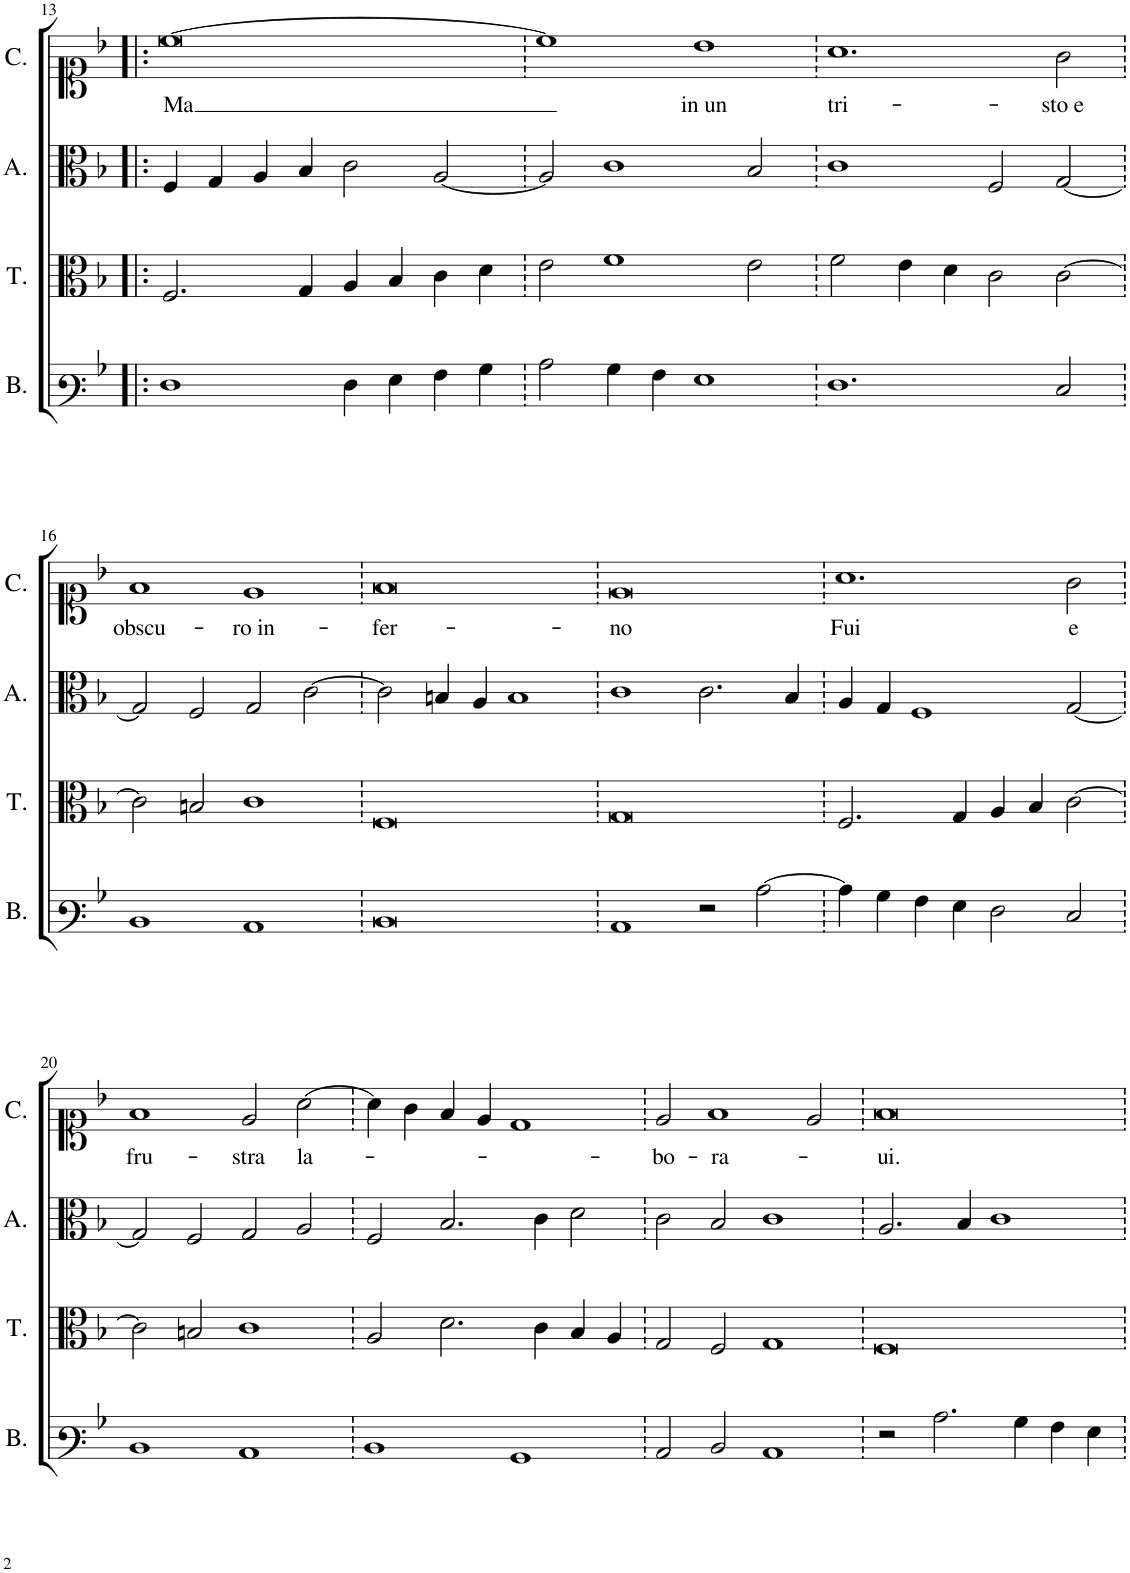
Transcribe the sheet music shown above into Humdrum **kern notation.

**kern	**kern	**kern	**kern	**text
*part4	*part3	*part2	*part1	*part1
*staff4	*staff3	*staff2	*staff1	*staff1
*I"Bassus	*I"Tenor	*I"Altus	*I"Cantus	*
*I'B.	*I'T.	*I'A.	*I'C.	*
!!LO:PB:g=z
*clefF3	*clefC3	*clefC3	*clefC1	*
*k[b-]	*k[b-]	*k[b-]	*k[b-]	*
*M8/4	*M8/4	*M8/4	*M8/4	*
=13!|:	=13!|:	=13!|:	=13!|:	=13!|:
!	!	!	!	!LO:LY:b
1F	2.F/	4F/	[0cc	Ma
.	.	4G/	.	.
.	.	4A/	.	.
.	4G/	4B-/	.	.
4F\	4A/	2c\	.	.
4G\	4B-/	.	.	.
4A\	4c\	[2A/	.	.
4B-\	4d\	.	.	.
=14	=14	=14	=14	=14
2c\	2e\	2A/]	1cc]	.
4B-\	1f	1c	.	.
4A\	.	.	.	.
!	!	!	!	!LO:LY:b
1G	.	.	1b-	in un
.	2e\	2B-/	.	.
=15	=15	=15	=15	=15
!	!	!	!	!LO:LY:b
1.F	2f\	1c	1.a	tri-
.	4e\	.	.	.
.	4d\	.	.	.
.	2c\	2F/	.	.
!	!	!	!	!LO:LY:b
2E/	[2c\	[2G/	2g\	-sto e
!!LO:LB:g=z
=16	=16	=16	=16	=16
!	!	!	!	!LO:LY:b
1D	2c\]	2G/]	1f	obscu-
.	2Bn/	2F/	.	.
!	!	!	!	!LO:LY:b
1C	1c	2G/	1e	-ro in-
.	.	[2c\	.	.
=17	=17	=17	=17	=17
!	!	!	!	!LO:LY:b
0D	0F	2c\]	0f	-fer-
.	.	4Bn/	.	.
.	.	4A/	.	.
.	.	1B	.	.
=18	=18	=18	=18	=18
!	!	!	!	!LO:LY:b
1C	0G	1c	0e	-no
2r	.	2.c\	.	.
[2c\	.	.	.	.
.	.	4B-/	.	.
=19	=19	=19	=19	=19
!	!	!	!	!LO:LY:b
4c\]	2.F/	4A/	1.a	Fui
4B-\	.	4G/	.	.
4A\	.	1F	.	.
4G\	4G/	.	.	.
2F\	4A/	.	.	.
.	4B-/	.	.	.
!	!	!	!	!LO:LY:b
2E/	[2c\	[2G/	2g\	e
!!LO:LB:g=z
=20	=20	=20	=20	=20
!	!	!	!	!LO:LY:b
1D	2c\]	2G/]	1f	fru-
.	2Bn/	2F/	.	.
!	!	!	!	!LO:LY:b
1C	1c	2G/	2e/	-stra
!	!	!	!	!LO:LY:b
.	.	2A/	[2a\	la-
=21	=21	=21	=21	=21
1D	2A/	2F/	4a\]	.
.	.	.	4g\	.
.	2.d\	2.B-/	4f/	.
.	.	.	4e/	.
1BB-	.	.	1d	.
.	4c\	4c\	.	.
.	4B-/	2d\	.	.
.	4A/	.	.	.
=22	=22	=22	=22	=22
!	!	!	!	!LO:LY:b
2C/	2G/	2c\	2e/	-bo-
!	!	!	!	!LO:LY:b
2D/	2F/	2B-/	1f	-ra-
1C	1G	1c	.	.
.	.	.	2e/	.
=23	=23	=23	=23	=23
!	!	!	!	!LO:LY:b
2r	0F	2.A/	0f	-ui.
2.c\	.	.	.	.
.	.	4B-/	.	.
.	.	1c	.	.
4B-\	.	.	.	.
4A\	.	.	.	.
4G\	.	.	.	.
=	=	=	=	=
*-	*-	*-	*-	*-
